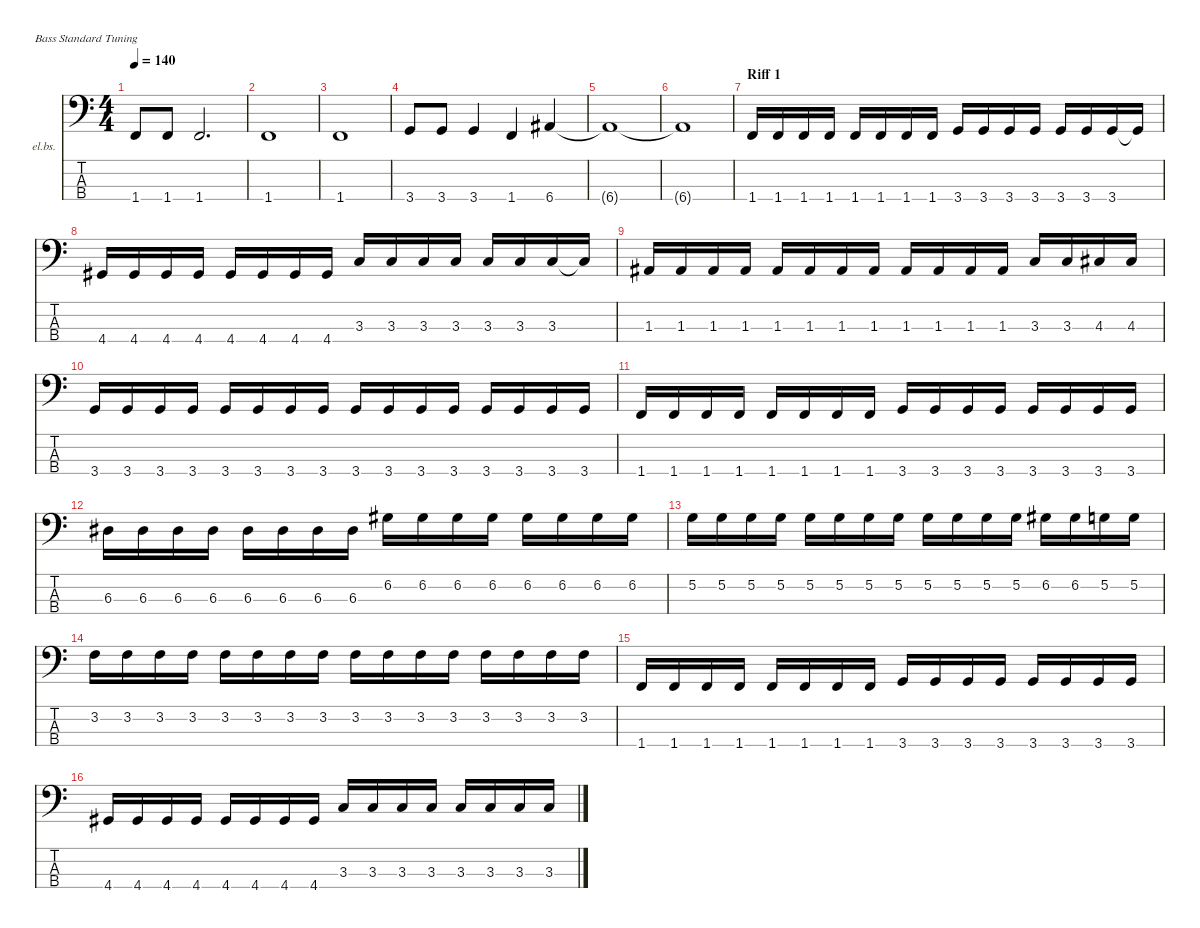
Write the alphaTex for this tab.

\defaultSystemsLayout 4
\hideDynamics
\bracketExtendMode nobrackets
\firstSystemTrackNameOrientation horizontal
\otherSystemsTrackNameOrientation horizontal
\track ("Electric Bass" "el.bs.") {instrument electricbassfinger}
\staff {score tabs}
\tuning (G2 D2 A1 E1)
\ts (4 4)
\tempo 140
\clef f4
\ks c
1.4.8{dy mf} 1.4.8 1.4.2{d} |
1.4.1 |
1.4.1 |
3.4.8 3.4.8 3.4.4 1.4.4 6.4{acc #}.4 |
6.4{t acc #}.1 |
6.4{t acc #}.1 |
\section ("" "Riff 1")
1.4.16 1.4.16 1.4.16 1.4.16 1.4.16 1.4.16 1.4.16 1.4.16 3.4.16 3.4.16 3.4.16 3.4.16 3.4.16 3.4.16 3.4.16 3.4{t}.16 |
4.4{acc #}.16 4.4{acc #}.16 4.4{acc #}.16 4.4{acc #}.16 4.4{acc #}.16 4.4{acc #}.16 4.4{acc #}.16 4.4{acc #}.16 3.3.16 3.3.16 3.3.16 3.3.16 3.3.16 3.3.16 3.3.16 3.3{t}.16 |
1.3{acc #}.16 1.3{acc #}.16 1.3{acc #}.16 1.3{acc #}.16 1.3{acc #}.16 1.3{acc #}.16 1.3{acc #}.16 1.3{acc #}.16 1.3{acc #}.16 1.3{acc #}.16 1.3{acc #}.16 1.3{acc #}.16 3.3.16 3.3.16 4.3{acc #}.16 4.3{acc #}.16 |
3.4.16 3.4.16 3.4.16 3.4.16 3.4.16 3.4.16 3.4.16 3.4.16 3.4.16 3.4.16 3.4.16 3.4.16 3.4.16 3.4.16 3.4.16 3.4.16 |
1.4.16 1.4.16 1.4.16 1.4.16 1.4.16 1.4.16 1.4.16 1.4.16 3.4.16 3.4.16 3.4.16 3.4.16 3.4.16 3.4.16 3.4.16 3.4.16 |
6.3{acc #}.16 6.3{acc #}.16 6.3{acc #}.16 6.3{acc #}.16 6.3{acc #}.16 6.3{acc #}.16 6.3{acc #}.16 6.3{acc #}.16 6.2{acc #}.16 6.2{acc #}.16 6.2{acc #}.16 6.2{acc #}.16 6.2{acc #}.16 6.2{acc #}.16 6.2{acc #}.16 6.2{acc #}.16 |
5.2.16 5.2.16 5.2.16 5.2.16 5.2.16 5.2.16 5.2.16 5.2.16 5.2.16 5.2.16 5.2.16 5.2.16 6.2{acc #}.16 6.2{acc #}.16 5.2.16 5.2.16 |
3.2.16 3.2.16 3.2.16 3.2.16 3.2.16 3.2.16 3.2.16 3.2.16 3.2.16 3.2.16 3.2.16 3.2.16 3.2.16 3.2.16 3.2.16 3.2.16 |
1.4.16 1.4.16 1.4.16 1.4.16 1.4.16 1.4.16 1.4.16 1.4.16 3.4.16 3.4.16 3.4.16 3.4.16 3.4.16 3.4.16 3.4.16 3.4.16 |
4.4{acc #}.16 4.4{acc #}.16 4.4{acc #}.16 4.4{acc #}.16 4.4{acc #}.16 4.4{acc #}.16 4.4{acc #}.16 4.4{acc #}.16 3.3.16 3.3.16 3.3.16 3.3.16 3.3.16 3.3.16 3.3.16 3.3.16
